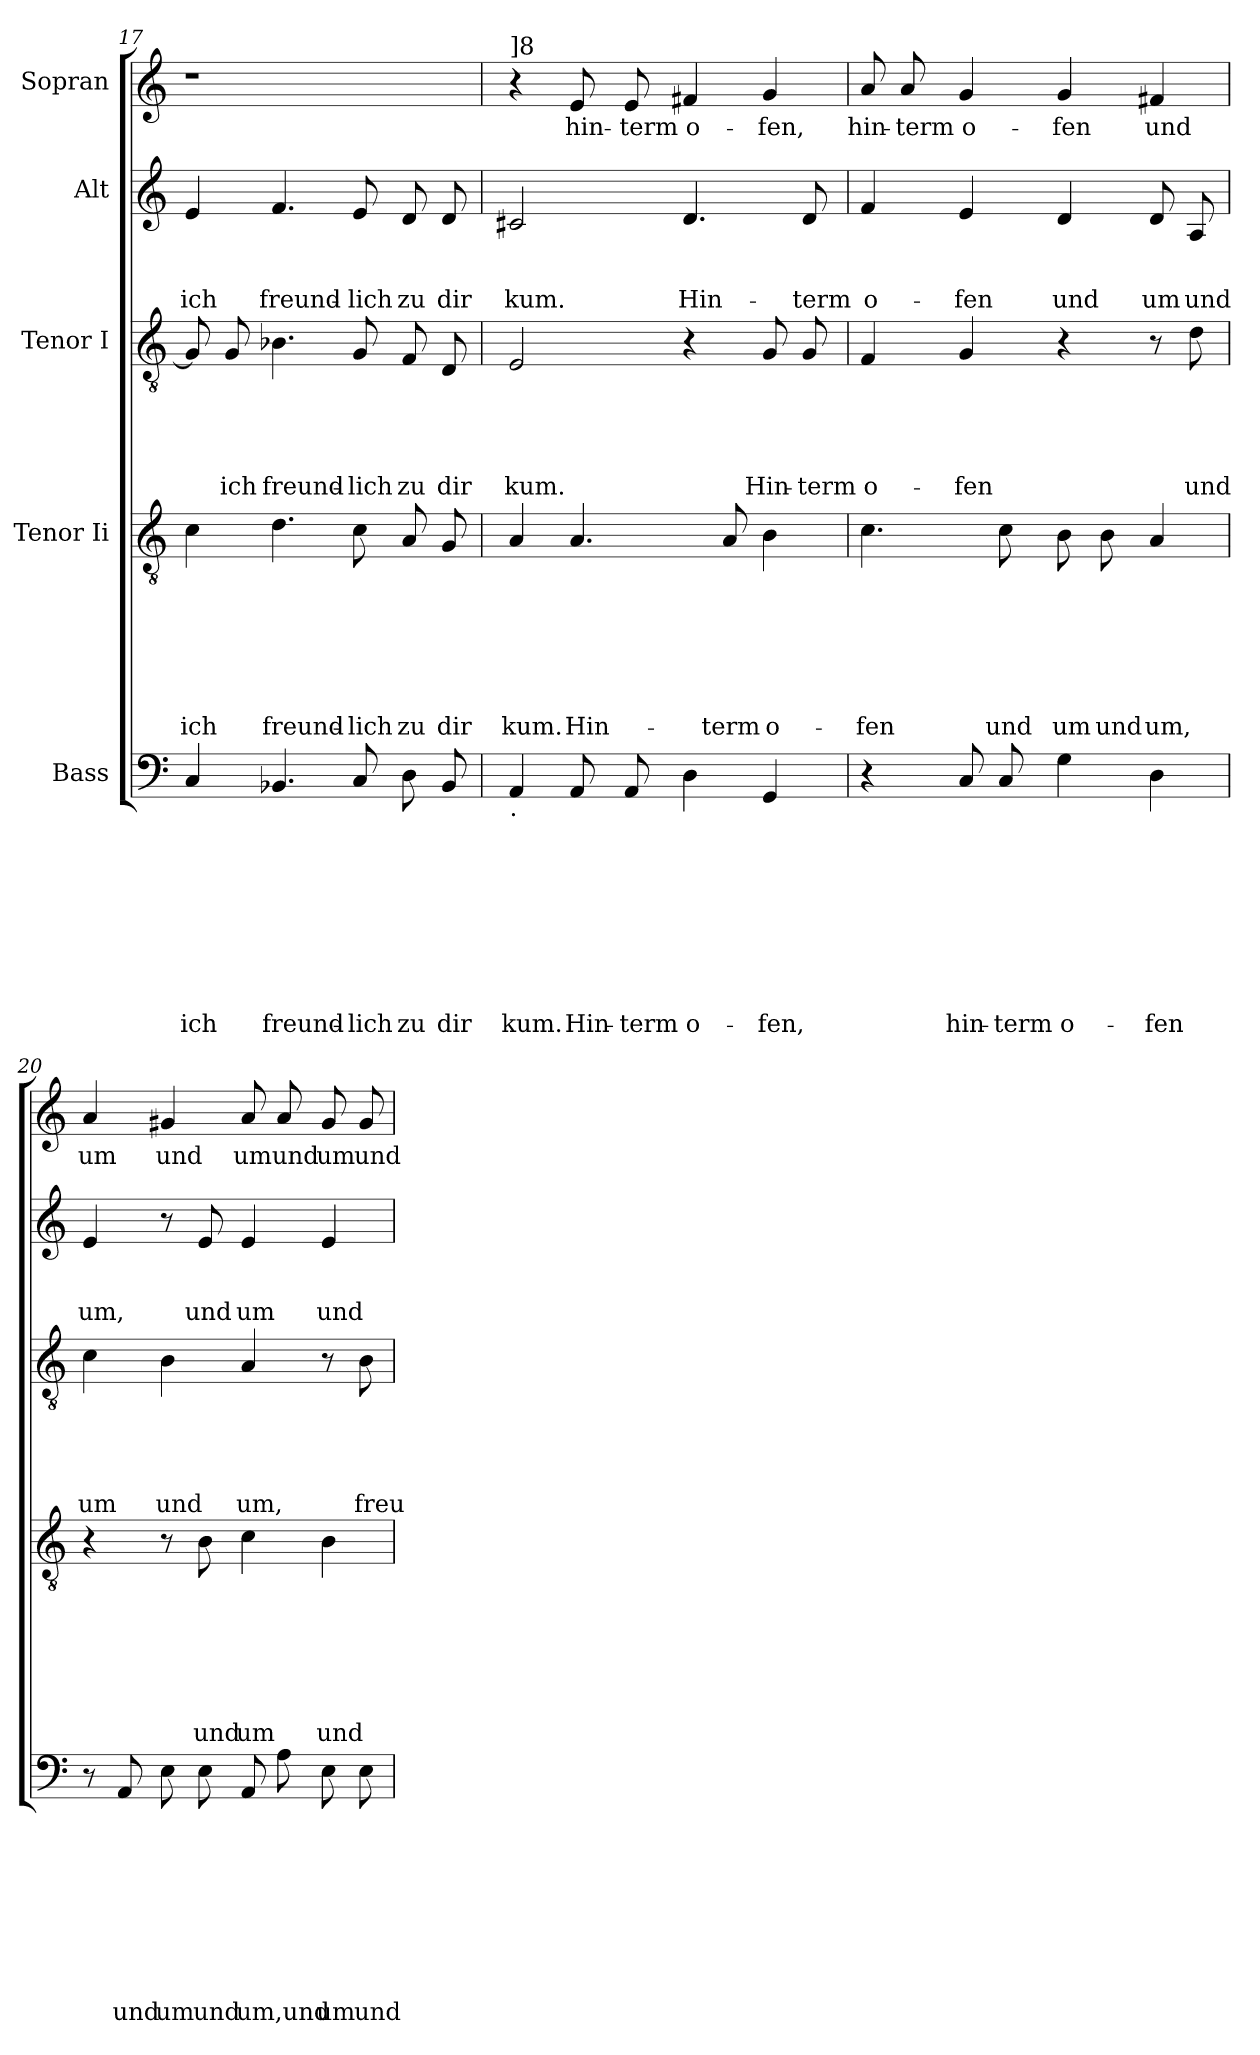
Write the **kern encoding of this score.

**kern	**text	**text	**text	**text	**text	**text	**text	**text	**text	**kern	**text	**text	**text	**text	**text	**text	**text	**kern	**text	**text	**text	**text	**text	**kern	**text	**text	**text	**kern	**text
*part5	*part5	*part5	*part5	*part5	*part5	*part5	*part5	*part5	*part5	*part4	*part4	*part4	*part4	*part4	*part4	*part4	*part4	*part3	*part3	*part3	*part3	*part3	*part3	*part2	*part2	*part2	*part2	*part1	*part1
*staff5	*staff5	*staff5	*staff5	*staff5	*staff5	*staff5	*staff5	*staff5	*staff5	*staff4	*staff4	*staff4	*staff4	*staff4	*staff4	*staff4	*staff4	*staff3	*staff3	*staff3	*staff3	*staff3	*staff3	*staff2	*staff2	*staff2	*staff2	*staff1	*staff1
*I"Bass	*	*	*	*	*	*	*	*	*	*I"Tenor Ii	*	*	*	*	*	*	*	*I"Tenor I	*	*	*	*	*	*I"Alt	*	*	*	*I"Sopran	*
*clefF4	*	*	*	*	*	*	*	*	*	*clefGv2	*	*	*	*	*	*	*	*clefGv2	*	*	*	*	*	*clefG2	*	*	*	*clefG2	*
*k[]	*	*	*	*	*	*	*	*	*	*k[]	*	*	*	*	*	*	*	*k[]	*	*	*	*	*	*k[]	*	*	*	*k[]	*
*C:	*	*	*	*	*	*	*	*	*	*C:	*	*	*	*	*	*	*	*C:	*	*	*	*	*	*C:	*	*	*	*C:	*
=17	=17	=17	=17	=17	=17	=17	=17	=17	=17	=17	=17	=17	=17	=17	=17	=17	=17	=17	=17	=17	=17	=17	=17	=17	=17	=17	=17	=17	=17
!	!	!	!	!	!	!	!	!	!LO:LY:b	!	!	!	!	!	!	!	!LO:LY:b	!	!	!	!	!	!	!	!	!	!LO:LY:b	!	!
4C/	.	.	.	.	.	.	.	.	ich	4c\	.	.	.	.	.	.	ich	8G/]	.	.	.	.	.	4e/	.	.	ich	1r	.
!	!	!	!	!	!	!	!	!	!	!	!	!	!	!	!	!	!	!	!	!	!	!	!LO:LY:b	!	!	!	!	!	!
.	.	.	.	.	.	.	.	.	.	.	.	.	.	.	.	.	.	8G/	.	.	.	.	ich	.	.	.	.	.	.
!	!	!	!	!	!	!	!	!	!LO:LY:b	!	!	!	!	!	!	!	!LO:LY:b	!	!	!	!	!	!LO:LY:b	!	!	!	!LO:LY:b	!	!
4.BB-X/	.	.	.	.	.	.	.	.	freund-	4.d\	.	.	.	.	.	.	freund-	4.B-X\	.	.	.	.	freund-	4.f/	.	.	freund-	.	.
!	!	!	!	!	!	!	!	!	!LO:LY:b	!	!	!	!	!	!	!	!LO:LY:b	!	!	!	!	!	!LO:LY:b	!	!	!	!LO:LY:b	!	!
8C/	.	.	.	.	.	.	.	.	-lich	8c\	.	.	.	.	.	.	-lich	8G/	.	.	.	.	-lich	8e/	.	.	-lich	.	.
!	!	!	!	!	!	!	!	!	!LO:LY:b	!	!	!	!	!	!	!	!LO:LY:b	!	!	!	!	!	!LO:LY:b	!	!	!	!LO:LY:b	!	!
8D\	.	.	.	.	.	.	.	.	zu	8A/	.	.	.	.	.	.	zu	8F/	.	.	.	.	zu	8d/	.	.	zu	.	.
!	!	!	!	!	!	!	!	!	!LO:LY:b	!	!	!	!	!	!	!	!LO:LY:b	!	!	!	!	!	!LO:LY:b	!	!	!	!LO:LY:b	!	!
8BB-/	.	.	.	.	.	.	.	.	dir	8G/	.	.	.	.	.	.	dir	8D/	.	.	.	.	dir	8d/	.	.	dir	.	.
!!LO:LB:g=z
=18	=18	=18	=18	=18	=18	=18	=18	=18	=18	=18	=18	=18	=18	=18	=18	=18	=18	=18	=18	=18	=18	=18	=18	=18	=18	=18	=18	=18	=18
!	!	!	!	!	!	!	!	!	!	!	!	!	!	!	!	!	!	!	!	!	!	!	!	!	!	!	!	!LO:TX:a:t=]8	!
!LO:TX:b:t=.	!	!	!	!	!	!	!	!	!	!	!	!	!	!	!	!	!	!	!	!	!	!	!	!	!	!	!	!	!
!	!	!	!	!	!	!	!	!	!LO:LY:b	!	!	!	!	!	!	!	!LO:LY:b	!	!	!	!	!	!LO:LY:b	!	!	!	!LO:LY:b	!	!
4AA/	.	.	.	.	.	.	.	.	kum.	4A/	.	.	.	.	.	.	kum.	2E/	.	.	.	.	kum.	2c#X/	.	.	kum.	4r	.
!	!	!	!	!	!	!	!	!	!LO:LY:b	!	!	!	!	!	!	!	!LO:LY:b	!	!	!	!	!	!	!	!	!	!	!	!LO:LY:b
8AA/	.	.	.	.	.	.	.	.	Hin-	4.A/	.	.	.	.	.	.	Hin-	.	.	.	.	.	.	.	.	.	.	8e/	hin-
!	!	!	!	!	!	!	!	!	!LO:LY:b	!	!	!	!	!	!	!	!	!	!	!	!	!	!	!	!	!	!	!	!LO:LY:b
8AA/	.	.	.	.	.	.	.	.	-term	.	.	.	.	.	.	.	.	.	.	.	.	.	.	.	.	.	.	8e/	-term
!	!	!	!	!	!	!	!	!	!LO:LY:b	!	!	!	!	!	!	!	!	!	!	!	!	!	!	!	!	!	!LO:LY:b	!	!LO:LY:b
4D\	.	.	.	.	.	.	.	.	o-	.	.	.	.	.	.	.	.	4r	.	.	.	.	.	4.d/	.	.	Hin-	4f#X/	o-
!	!	!	!	!	!	!	!	!	!	!	!	!	!	!	!	!	!LO:LY:b	!	!	!	!	!	!	!	!	!	!	!	!
.	.	.	.	.	.	.	.	.	.	8A/	.	.	.	.	.	.	-term	.	.	.	.	.	.	.	.	.	.	.	.
!	!	!	!	!	!	!	!	!	!LO:LY:b	!	!	!	!	!	!	!	!LO:LY:b	!	!	!	!	!	!LO:LY:b	!	!	!	!	!	!LO:LY:b
4GG/	.	.	.	.	.	.	.	.	-fen,	4B\	.	.	.	.	.	.	o-	8G/	.	.	.	.	Hin-	.	.	.	.	4g/	-fen,
!	!	!	!	!	!	!	!	!	!	!	!	!	!	!	!	!	!	!	!	!	!	!	!LO:LY:b	!	!	!	!LO:LY:b	!	!
.	.	.	.	.	.	.	.	.	.	.	.	.	.	.	.	.	.	8G/	.	.	.	.	-term	8d/	.	.	-term	.	.
=19	=19	=19	=19	=19	=19	=19	=19	=19	=19	=19	=19	=19	=19	=19	=19	=19	=19	=19	=19	=19	=19	=19	=19	=19	=19	=19	=19	=19	=19
!	!	!	!	!	!	!	!	!	!	!	!	!	!	!	!	!	!LO:LY:b	!	!	!	!	!	!LO:LY:b	!	!	!	!LO:LY:b	!	!LO:LY:b
4r	.	.	.	.	.	.	.	.	.	4.c\	.	.	.	.	.	.	-fen	4F/	.	.	.	.	o-	4f/	.	.	o-	8a/	hin-
!	!	!	!	!	!	!	!	!	!	!	!	!	!	!	!	!	!	!	!	!	!	!	!	!	!	!	!	!	!LO:LY:b
.	.	.	.	.	.	.	.	.	.	.	.	.	.	.	.	.	.	.	.	.	.	.	.	.	.	.	.	8a/	-term
!	!	!	!	!	!	!	!	!	!LO:LY:b	!	!	!	!	!	!	!	!	!	!	!	!	!	!LO:LY:b	!	!	!	!LO:LY:b	!	!LO:LY:b
8C/	.	.	.	.	.	.	.	.	hin-	.	.	.	.	.	.	.	.	4G/	.	.	.	.	-fen	4e/	.	.	-fen	4g/	o-
!	!	!	!	!	!	!	!	!	!LO:LY:b	!	!	!	!	!	!	!	!LO:LY:b	!	!	!	!	!	!	!	!	!	!	!	!
8C/	.	.	.	.	.	.	.	.	-term	8c\	.	.	.	.	.	.	und	.	.	.	.	.	.	.	.	.	.	.	.
!	!	!	!	!	!	!	!	!	!LO:LY:b	!	!	!	!	!	!	!	!LO:LY:b	!	!	!	!	!	!	!	!	!	!LO:LY:b	!	!LO:LY:b
4G\	.	.	.	.	.	.	.	.	o-	8B\	.	.	.	.	.	.	um	4r	.	.	.	.	.	4d/	.	.	und	4g/	-fen
!	!	!	!	!	!	!	!	!	!	!	!	!	!	!	!	!	!LO:LY:b	!	!	!	!	!	!	!	!	!	!	!	!
.	.	.	.	.	.	.	.	.	.	8B\	.	.	.	.	.	.	und	.	.	.	.	.	.	.	.	.	.	.	.
!	!	!	!	!	!	!	!	!	!LO:LY:b	!	!	!	!	!	!	!	!LO:LY:b	!	!	!	!	!	!	!	!	!	!LO:LY:b	!	!LO:LY:b
4D\	.	.	.	.	.	.	.	.	-fen	4A/	.	.	.	.	.	.	um,	8r	.	.	.	.	.	8d/	.	.	um	4f#X/	und
!	!	!	!	!	!	!	!	!	!	!	!	!	!	!	!	!	!	!	!	!	!	!	!LO:LY:b	!	!	!	!LO:LY:b	!	!
.	.	.	.	.	.	.	.	.	.	.	.	.	.	.	.	.	.	8d\	.	.	.	.	und	8A/	.	.	und	.	.
=20	=20	=20	=20	=20	=20	=20	=20	=20	=20	=20	=20	=20	=20	=20	=20	=20	=20	=20	=20	=20	=20	=20	=20	=20	=20	=20	=20	=20	=20
!	!	!	!	!	!	!	!	!	!	!	!	!	!	!	!	!	!	!	!	!	!	!	!LO:LY:b	!	!	!	!LO:LY:b	!	!LO:LY:b
8r	.	.	.	.	.	.	.	.	.	4r	.	.	.	.	.	.	.	4c\	.	.	.	.	um	4e/	.	.	um,	4a/	um
!	!	!	!	!	!	!	!	!	!LO:LY:b	!	!	!	!	!	!	!	!	!	!	!	!	!	!	!	!	!	!	!	!
8AA/	.	.	.	.	.	.	.	.	und	.	.	.	.	.	.	.	.	.	.	.	.	.	.	.	.	.	.	.	.
!	!	!	!	!	!	!	!	!	!LO:LY:b	!	!	!	!	!	!	!	!	!	!	!	!	!	!LO:LY:b	!	!	!	!	!	!LO:LY:b
8E\	.	.	.	.	.	.	.	.	um	8r	.	.	.	.	.	.	.	4B\	.	.	.	.	und	8r	.	.	.	4g#X/	und
!	!	!	!	!	!	!	!	!	!LO:LY:b	!	!	!	!	!	!	!	!LO:LY:b	!	!	!	!	!	!	!	!	!	!LO:LY:b	!	!
8E\	.	.	.	.	.	.	.	.	und	8B\	.	.	.	.	.	.	und	.	.	.	.	.	.	8e/	.	.	und	.	.
!	!	!	!	!	!	!	!	!	!LO:LY:b	!	!	!	!	!	!	!	!LO:LY:b	!	!	!	!	!	!LO:LY:b	!	!	!	!LO:LY:b	!	!LO:LY:b
8AA/	.	.	.	.	.	.	.	.	um,und	4c\	.	.	.	.	.	.	um	4A/	.	.	.	.	um,	4e/	.	.	um	8a/	um
!	!	!	!	!	!	!	!	!	!	!	!	!	!	!	!	!	!	!	!	!	!	!	!	!	!	!	!	!	!LO:LY:b
8A\	.	.	.	.	.	.	.	.	.	.	.	.	.	.	.	.	.	.	.	.	.	.	.	.	.	.	.	8a/	und
!	!	!	!	!	!	!	!	!	!LO:LY:b	!	!	!	!	!	!	!	!LO:LY:b	!	!	!	!	!	!	!	!	!	!LO:LY:b	!	!LO:LY:b
8E\	.	.	.	.	.	.	.	.	um	4B\	.	.	.	.	.	.	und	8r	.	.	.	.	.	4e/	.	.	und	8g#/	um
!	!	!	!	!	!	!	!	!	!LO:LY:b	!	!	!	!	!	!	!	!	!	!	!	!	!	!LO:LY:b	!	!	!	!	!	!LO:LY:b
8E\	.	.	.	.	.	.	.	.	und	.	.	.	.	.	.	.	.	8B\	.	.	.	.	freu	.	.	.	.	8g#/	und
=	=	=	=	=	=	=	=	=	=	=	=	=	=	=	=	=	=	=	=	=	=	=	=	=	=	=	=	=	=
*-	*-	*-	*-	*-	*-	*-	*-	*-	*-	*-	*-	*-	*-	*-	*-	*-	*-	*-	*-	*-	*-	*-	*-	*-	*-	*-	*-	*-	*-
